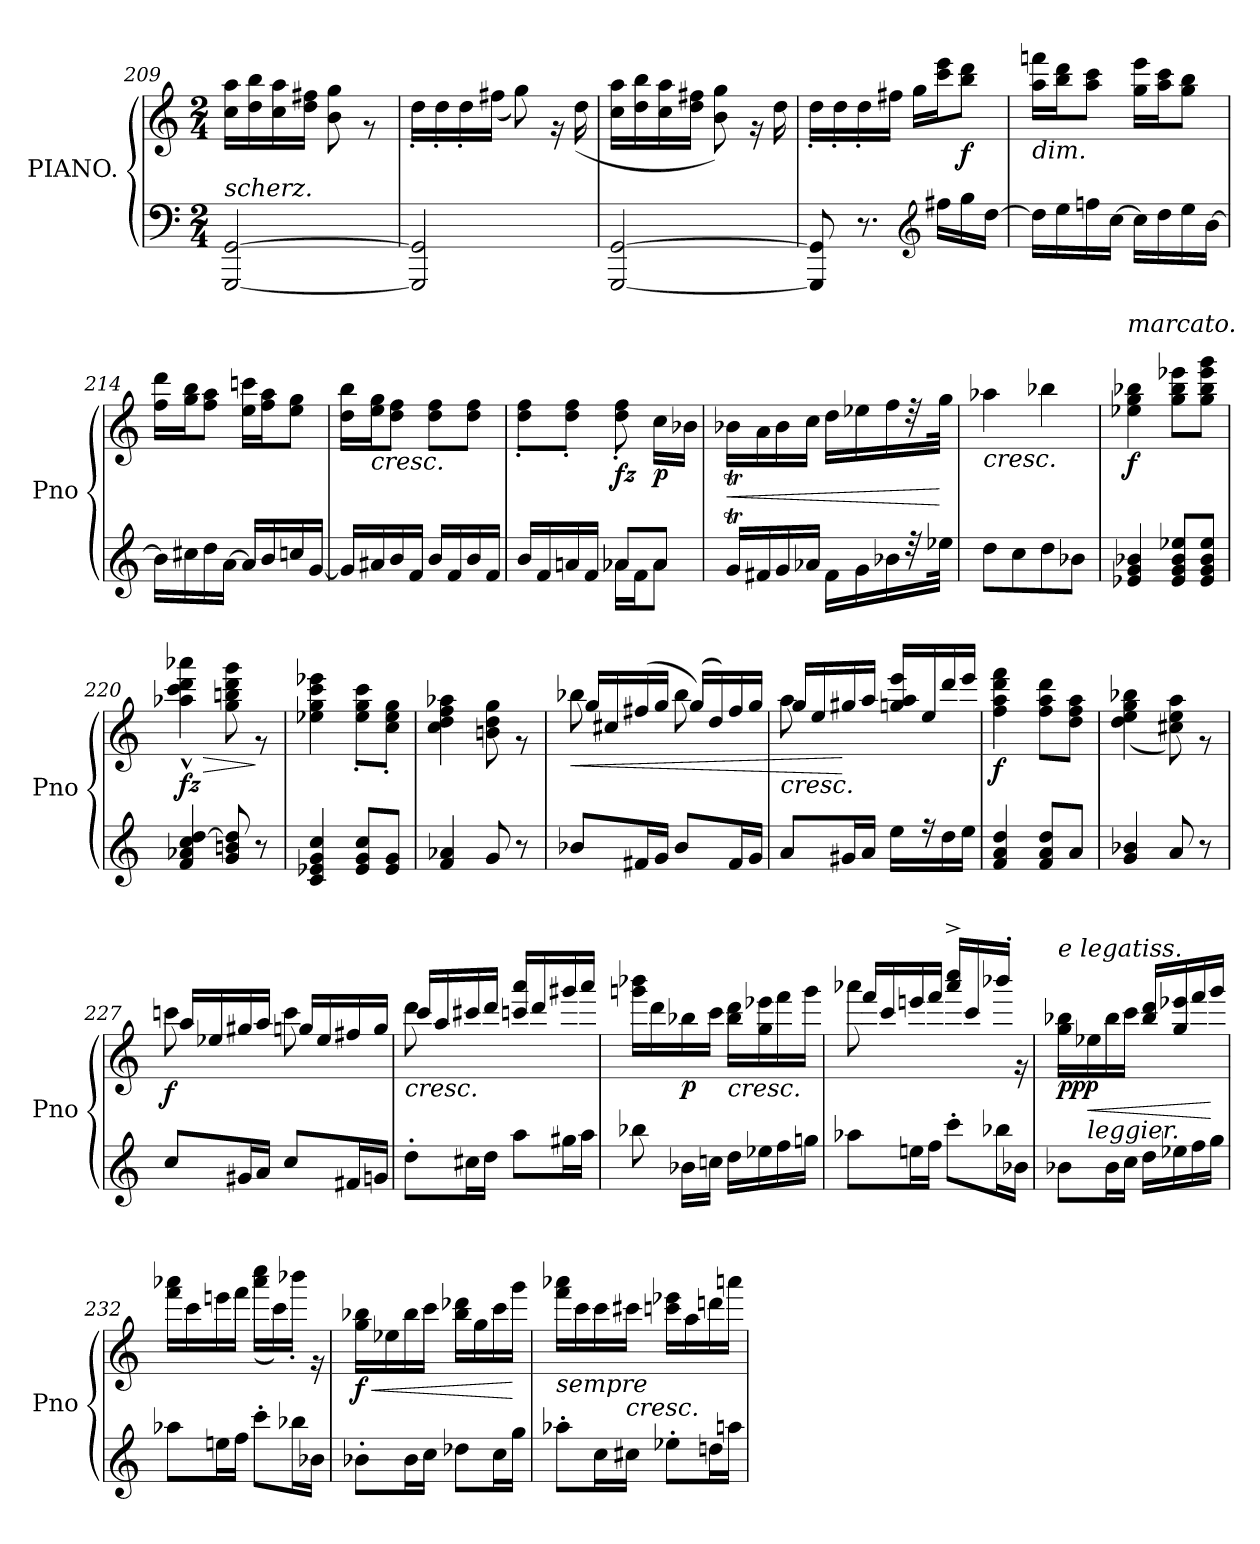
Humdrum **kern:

**kern	**kern	**dynam
*part1	*part1	*part1
*staff2	*staff1	*staff1/2
*I"PIANO.	*	*
*I'Pno	*	*
*clefF4	*clefG2	*
*k[]	*k[]	*
*M2/4	*M2/4	*
=209	=209	=209
*	*^	*
!LO:TX:a:i:t=scherz.	!	!	!
[2GGG/ [2GG/	2ryy	16cc\ 16aa\LL	.
.	.	16dd\ 16bb\	.
.	.	16cc\ 16aa\	.
.	.	16dd\ 16ff#X\JJ	.
.	.	8b\ 8gg\	.
.	.	8r	.
=210	=210	=210	=210
2GGG/] 2GG/]	2ryy	16dd'\LL	.
.	.	16dd'\	.
.	.	16dd'\	.
.	.	(>16ff#X\JJ	.
.	.	8gg\)	.
.	.	16r	.
.	.	(>16dd\	.
=211	=211	=211	=211
[2GGG/ [2GG/	2ryy	16cc\ 16aa\LL	.
.	.	16dd\ 16bb\	.
.	.	16cc\ 16aa\	.
.	.	16dd\ 16ff#X\JJ	.
.	.	8b\ 8gg\)	.
.	.	16r	.
.	.	16dd\	.
!!LO:PB:g=z	!!
=212	=212	=212	=212
8GGG/] 8GG/]	2ryy	16dd'\LL	.
.	.	16dd'\	.
8.r	.	16dd'\	.
.	.	16ff#X\JJ	.
.	.	16gg\LL	.
*clefG2	*	*	*
16ff#X\LL	.	16ccc\ 16eee\J	.
!	!	!	!LO:DY:b
16gg\	.	8bb\ 8ddd\J	f
[16dd\JJ	.	.	.
=213	=213	=213	=213
!	!LO:TX:b:i:t=dim.	!	!
16dd\LL]	2ryy	16aa\ 16fffn\LL	.
16ee\	.	16bb\ 16ddd\J	.
16ffn\	.	8aa\ 8ccc\J	.
[16cc\JJ	.	.	.
16cc\LL]	.	16gg\ 16eee\LL	.
16dd\	.	16aa\ 16ccc\J	.
16ee\	.	8gg\ 8bb\J	.
[16b\JJ	.	.	.
=214	=214	=214	=214
16b\LL]	2ryy	16ff\ 16ddd\LL	.
16cc#X\	.	16gg\ 16bb\J	.
16dd\	.	8ff\ 8aa\J	.
[16a\JJ	.	.	.
16a/LL]	.	16ee\ 16cccn\LL	.
16b/	.	16ff\ 16aa\J	.
16ccn/	.	8ee\ 8gg\J	.
[16g/JJ	.	.	.
=215	=215	=215	=215
16g/LL]	2ryy	16dd\ 16bb\LL	.
!	!	!LO:TX:b:i:t=cresc.	!
16a#X/	.	16ee\ 16gg\J	.
16b/	.	8dd\ 8ff\J	.
16f/JJ	.	.	.
16b/LL	.	8dd\ 8ff\L	.
16f/	.	.	.
16b/	.	8dd\ 8ff\J	.
16f/JJ	.	.	.
=216	=216	=216	=216
*^	*	*	*
16b/LL	4rcyy	2ryy	8dd\' 8ff\'L	.
16f/	.	.	.	.
16an/	.	.	8dd\' 8ff\'J	.
16f/JJ	.	.	.	.
!	!	!	!	!LO:DY:b
8a-X/L	16a-\LL	.	8dd\' 8ff\'	fz
.	16f\J	.	.	.
!	!	!	!	!LO:DY:b
8a-/J	8a-\J	.	16cc\LL	p
.	.	.	16b-X\JJ	.
*v	*v	*	*	*
!!LO:LB:g=z	!!
=217	=217	=217	=217
!	!	!	!LO:HP:b
16gT/LL	2ryy	16b-XT\LL	<
16f#X/	.	16a\	.
16g/	.	16b-\	.
16a-X/JJ	.	16cc\JJ	.
16f#\LL	.	16dd\LL	.
16g\	.	16ee-X\	.
16b-X\	.	16ff\	.
32r	.	32rdd	.
32ee-X\JJk	.	32gg\JJk	[
=218	=218	=218	=218
!	!LO:TX:b:i:t=cresc.	!	!
8dd\L	2ryy	4aa-X\	.
8cc\	.	.	.
8dd\	.	4bb-X\	.
8b-X\J	.	.	.
=219	=219	=219	=219
!	!LO:TX:a:i:t=marcato.	!	!
!	!	!	!LO:DY:b
4e-X/ 4g/ 4b-X/	2ryy	4ee-X\ 4gg\ 4bb-X\	f
8e-/ 8g/ 8b-/ 8ee-X/L	.	8gg\ 8bb-\ 8eee-X\L	.
8e-/ 8g/ 8b-/ 8ee-/J	.	8gg\ 8bb-\ 8eee-\ 8ggg\J	.
=220	=220	=220	=220
!	!	!	!LO:HP:b
!	!	!	!LO:DY:n=1:b
4f/ 4a-X/ 4cc/ [4dd/	2ryy	4aa-X\^^ 4ccc\^^ 4ddd\^^ 4aaa-X\^^	> fz
8g/ 8bn/ 8dd/]	.	8gg\ 8bbn\ 8ddd\ 8ggg\	.
8r	.	8r	]
=221	=221	=221	=221
4c/ 4e-X/ 4g/ 4cc/	2ryy	4ee-X\ 4gg\ 4ccc\ 4eee-X\	.
8e-/ 8g/ 8cc/L	.	8ee-\' 8gg\' 8ccc\'L	.
8e-/ 8g/J	.	8cc\' 8ee-\' 8gg\'J	.
=222	=222	=222	=222
4f/ 4a-X/	2ryy	4cc\ 4dd\ 4ff\ 4aa-X\	.
8g/	.	8bn\ 8dd\ 8gg\	.
8r	.	8r	.
!!LO:LB:g=z
=223	=223	=223	=223
!	!	!	!LO:HP:b
*	*	*^	*
8b-X/L	2ryy	8bb-X\	16gg/LL	<
.	.	.	16cc#X/	.
16f#X/L	.	8reeeyy	(>16ff#X/	.
16g/JJ	.	.	16gg/JJ	.
8b-/L	.	8bb-\	(>16gg/LL)	.
.	.	.	16dd/)	.
16f#/L	.	8rcccyy	16ff#/	.
16g/JJ	.	.	16gg/JJ	.
=224	=224	=224	=224	=224
!	!LO:TX:b:i:t=cresc.	!	!	!
8a/L	2ryy	8aa\	16gg/LL	.
.	.	.	16ee/	.
16g#X/L	.	8reeeyy	16gg#X/	[
16a/JJ	.	.	16aa/JJ	.
16ee\LL	.	4rbbbyy	16ggn/ 16aa/ 16eee/LL	.
16r	.	.	16ee/	.
16dd\	.	.	16ddd/	.
16ee\JJ	.	.	16eee/JJ	.
=225	=225	=225	=225	=225
!	!	!	!	!LO:DY:b
*	*	*v	*v	*
4f/ 4a/ 4dd/	2ryy	4ff\ 4aa\ 4ddd\ 4fff\	f
8f/ 8a/ 8dd/L	.	8ff\ 8aa\ 8ddd\L	.
8a/J	.	8dd\ 8ff\ 8aa\J	.
=226	=226	=226	=226
4g/ 4b-X/	2ryy	(>4dd\ 4ee\ 4gg\ 4bb-X\	.
8a/	.	8cc#X\ 8ee\ 8aa\)	.
8r	.	8r	.
!!LO:LB:g=z
=227	=227	=227	=227
*	*	*^	*
!	!	!	!	!LO:DY:b
8cc/L	2ryy	8cccn\	16aa/LL	f
.	.	.	16ee-X/	.
16g#X/L	.	8reeeyy	16gg#X/	.
16a/JJ	.	.	16aa/JJ	.
8cc/L	.	8ccc\	16ggn/LL	.
.	.	.	16ee-/	.
16f#X/L	.	8reeeyy	16ff#X/	.
16gn/JJ	.	.	16gg/JJ	.
=228	=228	=228	=228	=228
!	!LO:TX:b:i:t=cresc.	!	!	!
8dd'\L	2ryy	8ddd\	16ccc/LL	.
.	.	.	16aa/	.
16cc#X\L	.	8rbbbyy	16ccc#X/	.
16dd\JJ	.	.	16ddd/JJ	.
8aa\L	.	4rgggyy	16cccn/ 16aaa/LL	.
.	.	.	16ddd/	.
16gg#X\L	.	.	16ggg#X/	.
16aa\JJ	.	.	16aaa/JJ	.
=229	=229	=229	=229	=229
!	!	!	!	!LO:DY:b
*	*	*v	*v	*
8bb-X\	2ryy	16gggn\ 16bbb-X\LL	other-dynamics
.	.	16ddd\	.
!	!	!	!LO:DY:b
16b-X\LL	.	16bb-X\	p
16ccn\JJ	.	16ccc\JJ	.
!	!	!LO:TX:b:i:t=cresc.	!
16dd\LL	.	16bb-\ 16ddd\LL	.
16ee-X\	.	16gg\ 16eee-X\	.
16ff\	.	16fff\	.
16ggn\JJ	.	16ggg\JJ	.
!!LO:LB:g=z
=230	=230	=230	=230
*	*	*^	*
8aa-X\L	2ryy	8aaa-X\	16fff/LL	.
.	.	.	16ccc/	.
16een\L	.	8rcccyy	16eeen/	.
16ff\JJ	.	.	16fff/JJ	.
8ccc'\L	.	4rgggyy	16aaa-/^ 16cccc/^LL	.
.	.	.	16ccc/	.
16bb-X\L	.	.	16bbb-X'/JJ	.
16b-X\JJ	.	.	16r	.
=231	=231	=231	=231	=231
!	!LO:TX:a:i:t=e legatiss.	!	!	!
!	!	!	!	!LO:DY:b
*	*	*v	*v	*
8b-X\L	2ryy	16gg\ 16bb-X\LL	ppp
!	!	!LO:TX:b:i:t=leggier.	!
!	!	!	!LO:HP:b
.	.	16ee-X\	<
16b-\L	.	16bb-\	.
16cc\JJ	.	16ccc\JJ	.
16dd\LL	.	16bb-/ 16ddd/LL	.
16ee-X\	.	16gg/ 16eee-X/	.
16ff\	.	16fff/	.
16gg\JJ	.	16ggg/JJ	[
=232	=232	=232	=232
8aa-X\L	2ryy	16fff\ 16aaa-X\LL	.
.	.	16ccc\	.
16een\L	.	16eeen\	.
16ff\JJ	.	16fff\JJ	.
8ccc'\L	.	(>16aaa-\ 16cccc\LL	.
.	.	16ccc\)	.
16bb-X\L	.	16bbb-X'\JJ	.
16b-X\JJ	.	16r	.
=233	=233	=233	=233
!	!	!	!LO:HP:b
!	!	!	!LO:DY:n=1:b
8b-X'\L	2ryy	16gg\ 16bb-X\LL	< f
.	.	16ee-X\	.
16b-\L	.	16bb-\	.
16cc\JJ	.	16ccc\JJ	.
8dd-X\L	.	16bb-\ 16ddd-X\LL	.
.	.	16gg\	.
16cc\L	.	16ccc\	.
16gg\JJ	.	16ggg\JJ	[
!!LO:PB:g=z	!!
=234	=234	=234	=234
!	!LO:TX:b:i:t=sempre	!	!
8aa-X'\L	2ryy	16fff\ 16aaa-X\LL	.
.	.	16ccc\	.
16cc\L	.	16ccc\	.
!	!	!LO:TX:b:i:t=cresc.	!
16cc#X\JJ	.	16ccc#X\JJ	.
8ee-X'\L	.	16cccn\ 16eee-X\LL	.
.	.	16aa\	.
16ddn\L	.	16dddn\	.
16aan\JJ	.	16aaan\JJ	.
*	*v	*v	*
=	=	=
*-	*-	*-
